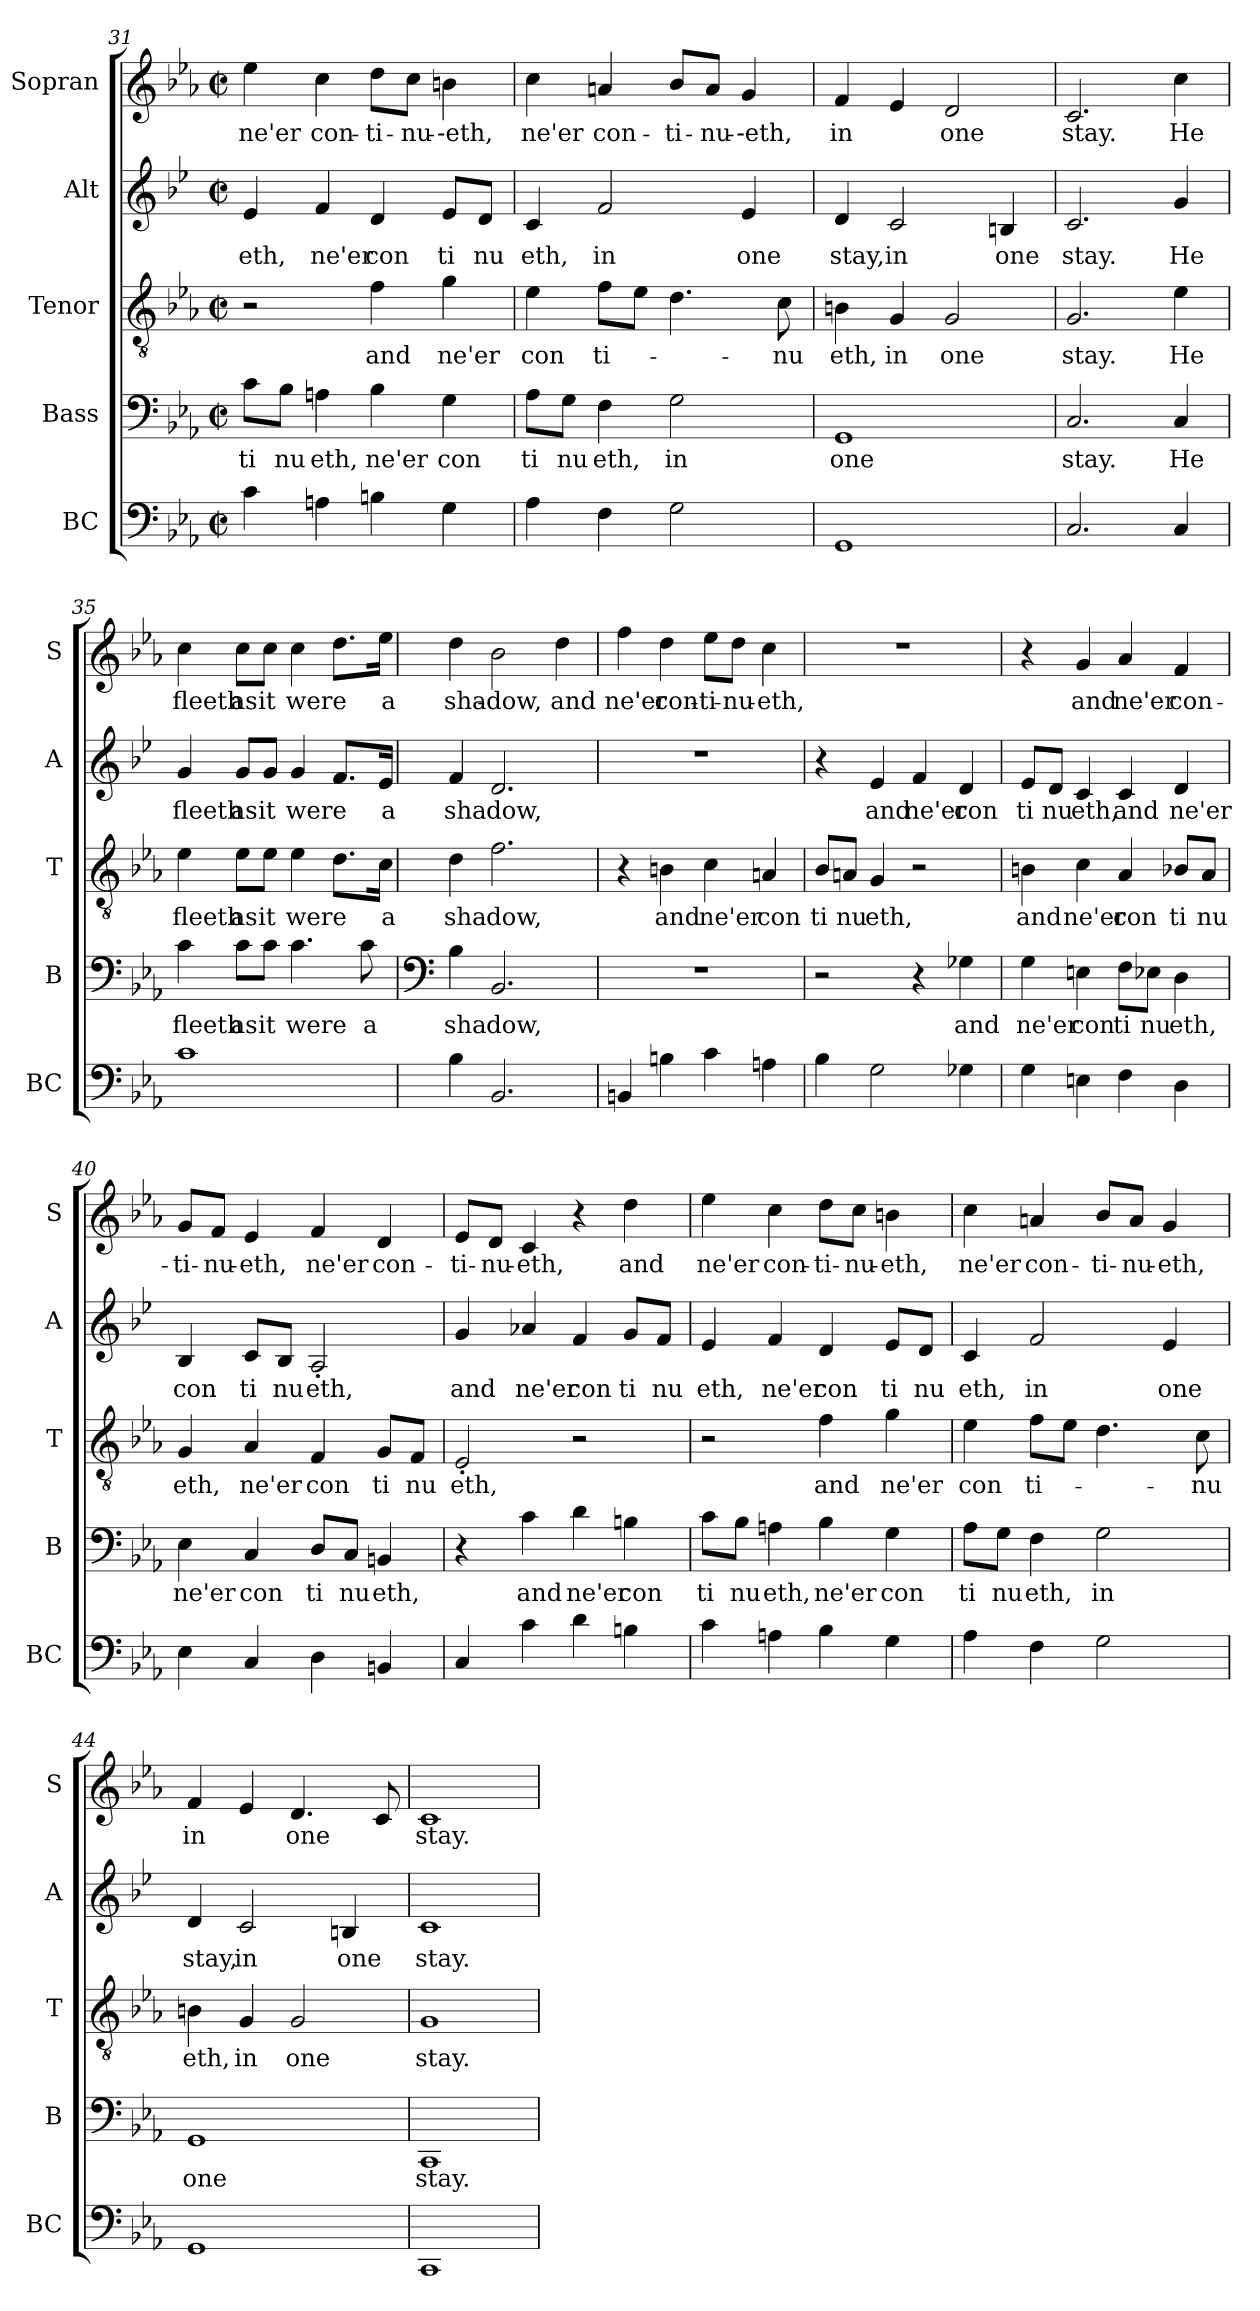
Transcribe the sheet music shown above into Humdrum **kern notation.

**kern	**kern	**text	**kern	**text	**kern	**text	**kern	**text
*part5	*part4	*part4	*part3	*part3	*part2	*part2	*part1	*part1
*staff5	*staff4	*staff4	*staff3	*staff3	*staff2	*staff2	*staff1	*staff1
*I"BC	*I"Bass	*	*I"Tenor	*	*I"Alt	*	*I"Sopran	*
*I'BC	*I'B	*	*I'T	*	*I'A	*	*I'S	*
*clefF4	*clefF4	*	*clefGv2	*	*clefG2	*	*clefG2	*
*k[b-e-a-]	*k[b-e-a-]	*	*k[b-e-a-]	*	*k[b-e-]	*	*k[b-e-a-]	*
*M2/2	*M2/2	*	*M2/2	*	*M2/2	*	*M2/2	*
*met(c|)	*met(c|)	*	*met(c|)	*	*met(c|)	*	*met(c|)	*
=31	=31	=31	=31	=31	=31	=31	=31	=31
!	!	!LO:LY:b	!	!	!	!LO:LY:b	!	!LO:LY:b
4c\	8c\L	ti	2r	.	4e-/	eth,	4ee-\	ne'er
!	!	!LO:LY:b	!	!	!	!	!	!
.	8B-\J	nu	.	.	.	.	.	.
!	!	!LO:LY:b	!	!	!	!LO:LY:b	!	!LO:LY:b
4An\	4An\	-eth,	.	.	4f/	ne'er	4cc\	con-
!	!	!LO:LY:b	!	!LO:LY:b	!	!LO:LY:b	!	!LO:LY:b
4Bn\	4B-\	ne'er	4f\	and	4d/	con	8dd\L	-ti-
!	!	!	!	!	!	!	!	!LO:LY:b
.	.	.	.	.	.	.	8cc\J	-nu-
!	!	!LO:LY:b	!	!LO:LY:b	!	!LO:LY:b	!	!LO:LY:b
4G\	4G\	con	4g\	ne'er	8e-/L	ti	4bn\	--eth,
!	!	!	!	!	!	!LO:LY:b	!	!
.	.	.	.	.	8d/J	nu	.	.
!!LO:PB:g=z
=32	=32	=32	=32	=32	=32	=32	=32	=32
!	!	!LO:LY:b	!	!LO:LY:b	!	!LO:LY:b	!	!LO:LY:b
4A-\	8A-\L	ti	4e-\	con	4c/	-eth,	4cc\	ne'er
!	!	!LO:LY:b	!	!	!	!	!	!
.	8G\J	nu	.	.	.	.	.	.
!	!	!LO:LY:b	!	!LO:LY:b	!	!LO:LY:b	!	!LO:LY:b
4F\	4F\	-eth,	8f\L	ti-	2f/	in	4an/	con-
.	.	.	8e-\J	.	.	.	.	.
!	!	!LO:LY:b	!	!	!	!	!	!LO:LY:b
2G\	2G\	in	4.d\	.	.	.	8b-/L	-ti-
!	!	!	!	!	!	!	!	!LO:LY:b
.	.	.	.	.	.	.	8a/J	-nu-
!	!	!	!	!	!	!LO:LY:b	!	!LO:LY:b
.	.	.	.	.	4e-/	one	4g/	--eth,
!	!	!	!	!LO:LY:b	!	!	!	!
.	.	.	8c\	nu	.	.	.	.
=33	=33	=33	=33	=33	=33	=33	=33	=33
!	!	!LO:LY:b	!	!LO:LY:b	!	!LO:LY:b	!	!LO:LY:b
1GG	1GG	one	4Bn\	eth,	4d/	stay,	4f/	in
!	!	!	!	!LO:LY:b	!	!LO:LY:b	!	!
.	.	.	4G/	in	2c/	in	4e-/	.
!	!	!	!	!LO:LY:b	!	!	!	!LO:LY:b
.	.	.	2G/	one	.	.	2d/	one
!	!	!	!	!	!	!LO:LY:b	!	!
.	.	.	.	.	4Bn/	one	.	.
=34	=34	=34	=34	=34	=34	=34	=34	=34
!	!	!LO:LY:b	!	!LO:LY:b	!	!LO:LY:b	!	!LO:LY:b
2.C/	2.C/	stay.	2.G/	stay.	2.c/	stay.	2.c/	stay.
!	!	!LO:LY:b	!	!LO:LY:b	!	!LO:LY:b	!	!LO:LY:b
4C/	4C/	He	4e-\	He	4g/	He	4cc\	He
=35	=35	=35	=35	=35	=35	=35	=35	=35
!	!	!LO:LY:b	!	!LO:LY:b	!	!LO:LY:b	!	!LO:LY:b
1c	4c\	fleeth	4e-\	fleeth	4g/	fleeth	4cc\	fleeth
!	!	!LO:LY:b	!	!LO:LY:b	!	!LO:LY:b	!	!LO:LY:b
.	8c\L	as	8e-\L	as	8g/L	as	8cc\L	as
!	!	!LO:LY:b	!	!LO:LY:b	!	!LO:LY:b	!	!LO:LY:b
.	8c\J	it	8e-\J	it	8g/J	it	8cc\J	it
!	!	!LO:LY:b	!	!LO:LY:b	!	!LO:LY:b	!	!LO:LY:b
.	4.c\	were	4e-\	were	4g/	were	4cc\	were
.	.	.	8.d\L	.	8.f/L	.	8.dd\L	.
!	!	!LO:LY:b	!	!	!	!	!	!
.	8c\	a	.	.	.	.	.	.
!	!	!	!	!LO:LY:b	!	!LO:LY:b	!	!LO:LY:b
.	.	.	16c\Jk	a	16e-/Jk	a	16ee-\Jk	a
=36	=36	=36	=36	=36	=36	=36	=36	=36
*	*clefF4	*	*	*	*	*	*	*
!	!	!LO:LY:b	!	!LO:LY:b	!	!LO:LY:b	!	!LO:LY:b
4B-\	4B-\	sha	4d\	sha	4f/	sha	4dd\	sha-
!	!	!LO:LY:b	!	!LO:LY:b	!	!LO:LY:b	!	!LO:LY:b
2.BB-/	2.BB-/	dow,	2.f\	dow,	2.d/	dow,	2b-\	-dow,
!	!	!	!	!	!	!	!	!LO:LY:b
.	.	.	.	.	.	.	4dd\	and
!!LO:LB:g=z
=37	=37	=37	=37	=37	=37	=37	=37	=37
!	!	!	!	!	!	!	!	!LO:LY:b
4BBn/	1r	.	4r	.	1r	.	4ff\	ne'er
!	!	!	!	!LO:LY:b	!	!	!	!LO:LY:b
4Bn\	.	.	4Bn\	and	.	.	4dd\	con-
!	!	!	!	!LO:LY:b	!	!	!	!LO:LY:b
4c\	.	.	4c\	ne'er	.	.	8ee-\L	-ti-
!	!	!	!	!	!	!	!	!LO:LY:b
.	.	.	.	.	.	.	8dd\J	-nu-
!	!	!	!	!LO:LY:b	!	!	!	!LO:LY:b
4An\	.	.	4An/	con	.	.	4cc\	-eth,
=38	=38	=38	=38	=38	=38	=38	=38	=38
!	!	!	!	!LO:LY:b	!	!	!	!
4B-\	2r	.	8B-/L	ti	4r	.	1r	.
!	!	!	!	!LO:LY:b	!	!	!	!
.	.	.	8An/J	nu	.	.	.	.
!	!	!	!	!LO:LY:b	!	!LO:LY:b	!	!
2G\	.	.	4G/	eth,	4e-/	and	.	.
!	!	!	!	!	!	!LO:LY:b	!	!
.	4r	.	2r	.	4f/	ne'er	.	.
!	!	!LO:LY:b	!	!	!	!LO:LY:b	!	!
4G-X\	4G-X\	and	.	.	4d/	con	.	.
=39	=39	=39	=39	=39	=39	=39	=39	=39
!	!	!LO:LY:b	!	!LO:LY:b	!	!LO:LY:b	!	!
4G\	4G\	ne'er	4Bn\	and	8e-/L	ti	4r	.
!	!	!	!	!	!	!LO:LY:b	!	!
.	.	.	.	.	8d/J	nu	.	.
!	!	!LO:LY:b	!	!LO:LY:b	!	!LO:LY:b	!	!LO:LY:b
4En\	4En\	con	4c\	ne'er	4c/	eth,	4g/	and
!	!	!LO:LY:b	!	!LO:LY:b	!	!LO:LY:b	!	!LO:LY:b
4F\	8F\L	ti	4A-/	con	4c/	and	4a-/	ne'er
!	!	!LO:LY:b	!	!	!	!	!	!
.	8E-X\J	nu	.	.	.	.	.	.
!	!	!LO:LY:b	!	!LO:LY:b	!	!LO:LY:b	!	!LO:LY:b
4D\	4D\	eth,	8B-X/L	ti	4d/	ne'er	4f/	con-
!	!	!	!	!LO:LY:b	!	!	!	!
.	.	.	8A-/J	nu	.	.	.	.
=40	=40	=40	=40	=40	=40	=40	=40	=40
!	!	!LO:LY:b	!	!LO:LY:b	!	!LO:LY:b	!	!LO:LY:b
4E-\	4E-\	ne'er	4G/	eth,	4B-/	con	8g/L	-ti-
!	!	!	!	!	!	!	!	!LO:LY:b
.	.	.	.	.	.	.	8f/J	-nu-
!	!	!LO:LY:b	!	!LO:LY:b	!	!LO:LY:b	!	!LO:LY:b
4C/	4C/	con	4A-/	ne'er	8c/L	ti	4e-/	-eth,
!	!	!	!	!	!	!LO:LY:b	!	!
.	.	.	.	.	8B-/J	nu	.	.
!	!	!LO:LY:b	!	!LO:LY:b	!	!LO:LY:b	!	!LO:LY:b
4D\	8D/L	ti	4F/	con	2A'/	eth,	4f/	ne'er
!	!	!LO:LY:b	!	!	!	!	!	!
.	8C/J	nu	.	.	.	.	.	.
!	!	!LO:LY:b	!	!LO:LY:b	!	!	!	!LO:LY:b
4BBn/	4BBn/	eth,	8G/L	ti	.	.	4d/	con-
!	!	!	!	!LO:LY:b	!	!	!	!
.	.	.	8F/J	nu	.	.	.	.
!!LO:PB:g=z
=41	=41	=41	=41	=41	=41	=41	=41	=41
!	!	!	!	!LO:LY:b	!	!LO:LY:b	!	!LO:LY:b
4C/	4r	.	2E-'/	eth,	4g/	and	8e-/L	-ti-
!	!	!	!	!	!	!	!	!LO:LY:b
.	.	.	.	.	.	.	8d/J	-nu-
!	!	!LO:LY:b	!	!	!	!LO:LY:b	!	!LO:LY:b
4c\	4c\	and	.	.	4a-X/	ne'er	4c/	-eth,
!	!	!LO:LY:b	!	!	!	!LO:LY:b	!	!
4d\	4d\	ne'er	2r	.	4f/	con	4r	.
!	!	!LO:LY:b	!	!	!	!LO:LY:b	!	!LO:LY:b
4Bn\	4Bn\	con	.	.	8g/L	ti	4dd\	and
!	!	!	!	!	!	!LO:LY:b	!	!
.	.	.	.	.	8f/J	nu	.	.
=42	=42	=42	=42	=42	=42	=42	=42	=42
!	!	!LO:LY:b	!	!	!	!LO:LY:b	!	!LO:LY:b
4c\	8c\L	ti	2r	.	4e-/	eth,	4ee-\	ne'er
!	!	!LO:LY:b	!	!	!	!	!	!
.	8B-\J	nu	.	.	.	.	.	.
!	!	!LO:LY:b	!	!	!	!LO:LY:b	!	!LO:LY:b
4An\	4An\	eth,	.	.	4f/	ne'er	4cc\	con-
!	!	!LO:LY:b	!	!LO:LY:b	!	!LO:LY:b	!	!LO:LY:b
4B-\	4B-\	ne'er	4f\	and	4d/	con	8dd\L	-ti-
!	!	!	!	!	!	!	!	!LO:LY:b
.	.	.	.	.	.	.	8cc\J	-nu-
!	!	!LO:LY:b	!	!LO:LY:b	!	!LO:LY:b	!	!LO:LY:b
4G\	4G\	con	4g\	ne'er	8e-/L	ti	4bn\	-eth,
!	!	!	!	!	!	!LO:LY:b	!	!
.	.	.	.	.	8d/J	nu	.	.
=43	=43	=43	=43	=43	=43	=43	=43	=43
!	!	!LO:LY:b	!	!LO:LY:b	!	!LO:LY:b	!	!LO:LY:b
4A-\	8A-\L	ti	4e-\	con	4c/	eth,	4cc\	ne'er
!	!	!LO:LY:b	!	!	!	!	!	!
.	8G\J	nu	.	.	.	.	.	.
!	!	!LO:LY:b	!	!LO:LY:b	!	!LO:LY:b	!	!LO:LY:b
4F\	4F\	eth,	8f\L	ti-	2f/	in	4an/	con-
.	.	.	8e-\J	.	.	.	.	.
!	!	!LO:LY:b	!	!	!	!	!	!LO:LY:b
2G\	2G\	in	4.d\	.	.	.	8b-/L	-ti-
!	!	!	!	!	!	!	!	!LO:LY:b
.	.	.	.	.	.	.	8a/J	-nu-
!	!	!	!	!	!	!LO:LY:b	!	!LO:LY:b
.	.	.	.	.	4e-/	one	4g/	-eth,
!	!	!	!	!LO:LY:b	!	!	!	!
.	.	.	8c\	nu	.	.	.	.
=44	=44	=44	=44	=44	=44	=44	=44	=44
!	!	!LO:LY:b	!	!LO:LY:b	!	!LO:LY:b	!	!LO:LY:b
1GG	1GG	one	4Bn\	eth,	4d/	stay,	4f/	in
!	!	!	!	!LO:LY:b	!	!LO:LY:b	!	!
.	.	.	4G/	in	2c/	in	4e-/	.
!	!	!	!	!LO:LY:b	!	!	!	!LO:LY:b
.	.	.	2G/	one	.	.	4.d/	one
!	!	!	!	!	!	!LO:LY:b	!	!
.	.	.	.	.	4Bn/	one	.	.
.	.	.	.	.	.	.	8c/	.
=45	=45	=45	=45	=45	=45	=45	=45	=45
!	!	!LO:LY:b	!	!LO:LY:b	!	!LO:LY:b	!	!LO:LY:b
1CC	1CC	stay.	1G	stay.	1c	stay.	1c	stay.
=	=	=	=	=	=	=	=	=
*-	*-	*-	*-	*-	*-	*-	*-	*-
